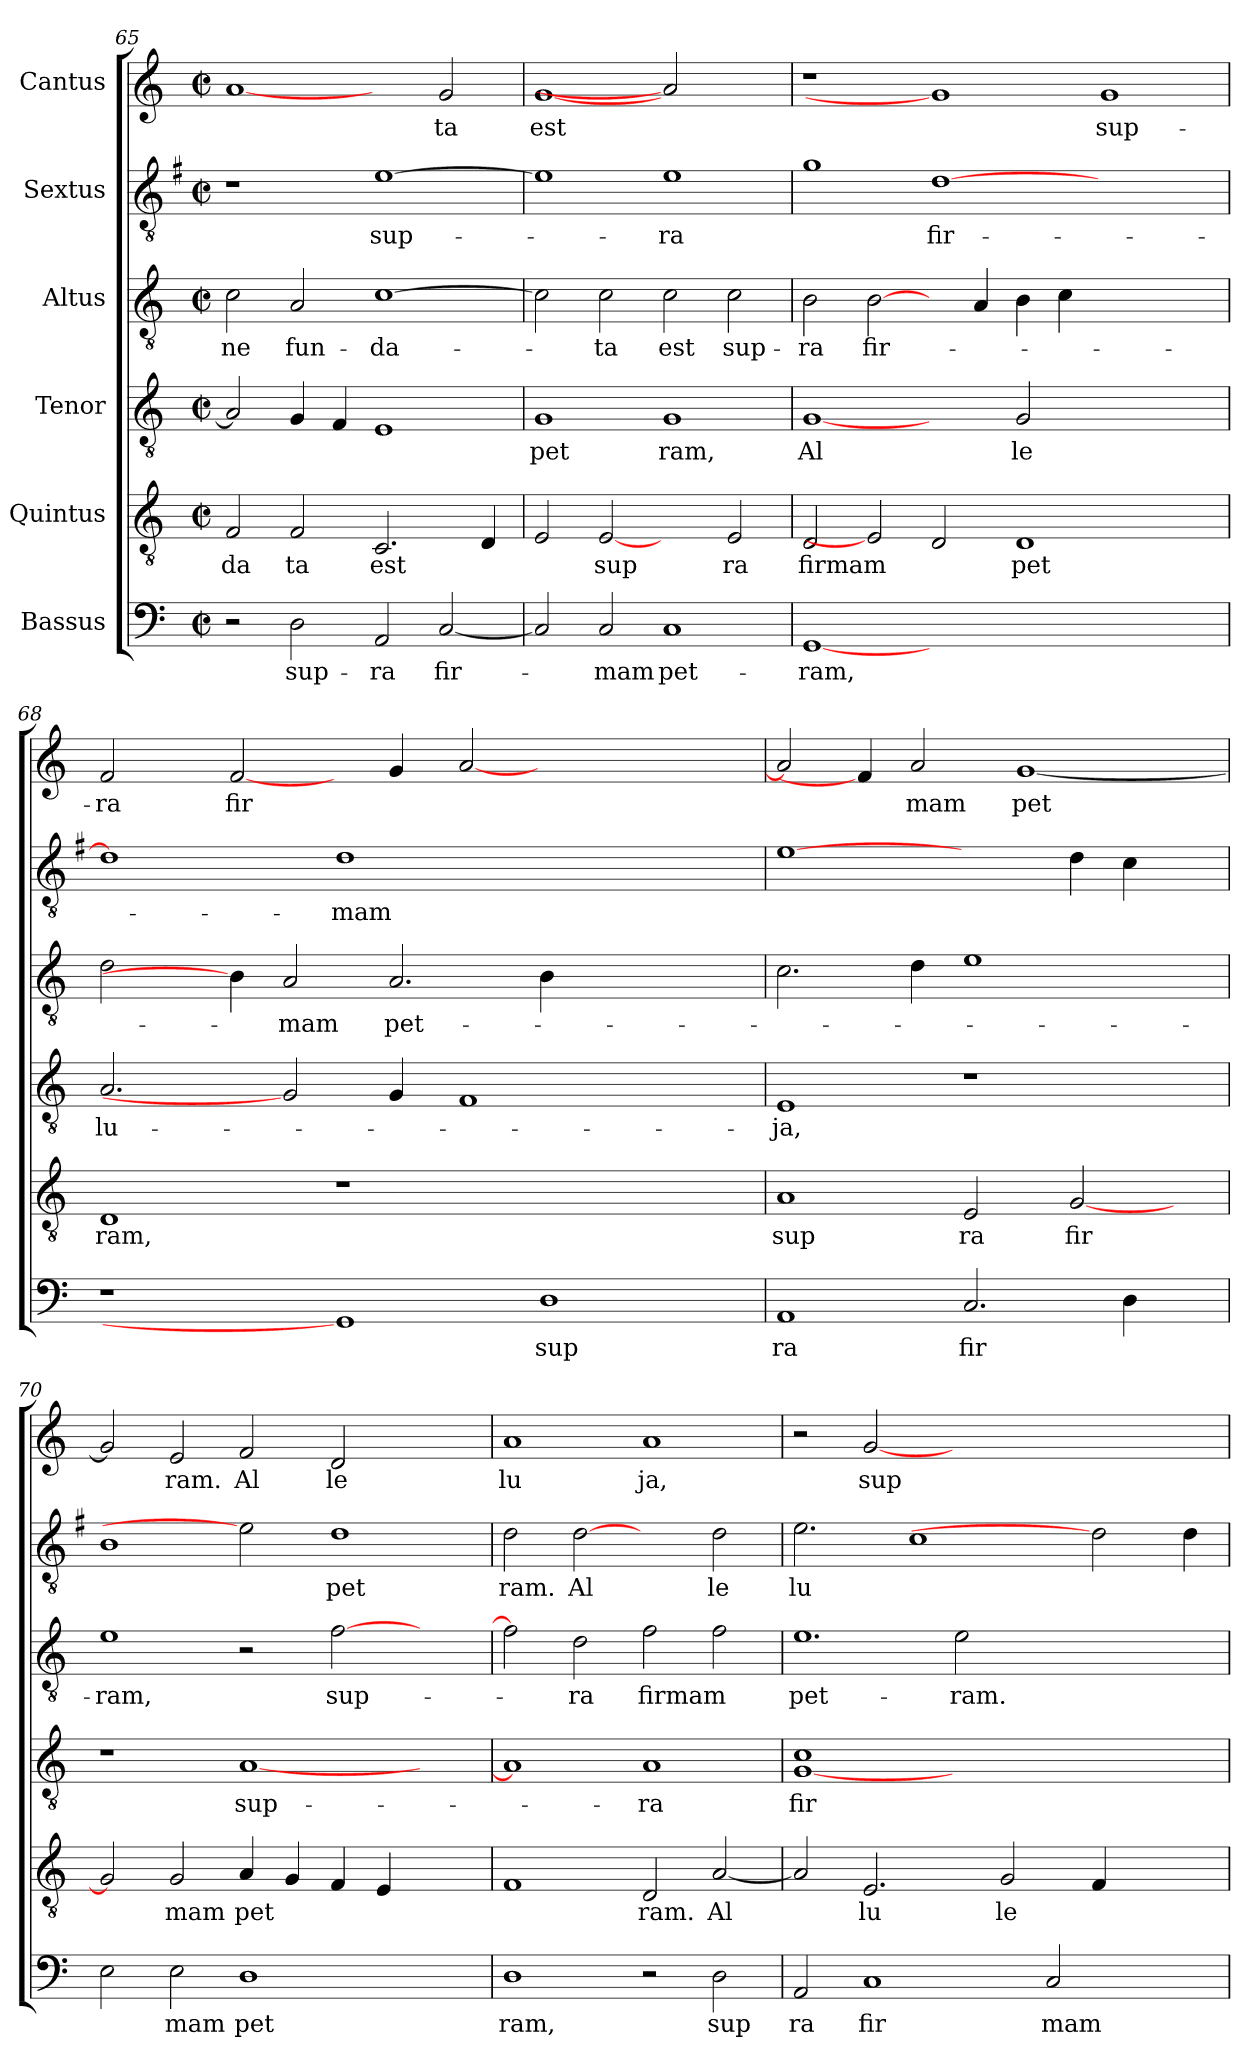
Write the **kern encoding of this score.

**kern	**text	**kern	**text	**kern	**text	**kern	**text	**kern	**text	**kern	**text
*part6	*part6	*part5	*part5	*part4	*part4	*part3	*part3	*part2	*part2	*part1	*part1
*staff6	*staff6	*staff5	*staff5	*staff4	*staff4	*staff3	*staff3	*staff2	*staff2	*staff1	*staff1
*I"Bassus	*	*I"Quintus	*	*I"Tenor	*	*I"Altus	*	*I"Sextus	*	*I"Cantus	*
*clefF4	*	*clefGv2	*	*clefGv2	*	*clefGv2	*	*clefGv2	*	*clefG2	*
*	*	*	*	*	*	*	*	*ITrd-3c-5	*	*	*
*	*	*	*	*	*	*	*	*k[]	*	*	*
*	*	*	*	*	*	*	*	*C:	*	*	*
*M2/2	*	*M2/2	*	*M2/2	*	*M2/2	*	*M2/2	*	*M2/2	*
*met(c|)	*	*met(c|)	*	*met(c|)	*	*met(c|)	*	*met(c|)	*	*met(c|)	*
=65	=65	=65	=65	=65	=65	=65	=65	=65	=65	=65	=65
!	!	!	!LO:LY:b:cj	!	!	!	!LO:LY:b:cj	!	!	!	!
2r	.	2F/	da	2A/]	.	2c\	-ne	1r	.	[1a	.
!	!LO:LY:b:cj	!	!LO:LY:b:cj	!	!	!	!LO:LY:b:cj	!	!	!	!
2D\	sup-	2F/	ta	4G/	.	2A/	fun-	.	.	.	.
.	.	.	.	4F/	.	.	.	.	.	.	.
!	!LO:LY:b:cj	!	!LO:LY:b	!	!	!	!LO:LY:b:cj	!	!LO:LY:b:cj	!	!
2AA/	-ra	2.C/	est	1E	.	[>1c	-da-	[>1a	sup-	2ryy	.
!	!LO:LY:b:cj	!	!	!	!	!	!	!	!	!	!LO:LY:b:cj
[<2C/	fir-	.	.	.	.	.	.	.	.	2g/	-ta
.	.	4D/	.	.	.	.	.	.	.	.	.
=66	=66	=66	=66	=66	=66	=66	=66	=66	=66	=66	=66
!	!	!	!	!	!LO:LY:b:cj	!	!	!	!	!	!LO:LY:b:cj
2C/]	.	2E/	.	1G	pet	2c\]	.	1a]	.	[1g	est
!	!LO:LY:b:cj	!	!LO:LY:b:cj	!	!	!	!LO:LY:b:cj	!	!	!	!
2C/	-mam	[2E	sup	.	.	2c\	-ta	.	.	.	.
!	!LO:LY:b:cj	!	!	!	!LO:LY:b:cj	!	!LO:LY:b:cj	!	!LO:LY:b:cj	!	!
1C	pet-	2ryy	.	1G	ram,	2c\	est	1a	-ra	2a]	.
!	!	!	!LO:LY:b:cj	!	!	!	!LO:LY:b:cj	!	!	!	!
.	.	2E/	ra	.	.	2c\	sup-	.	.	2ryy	.
=67	=67	=67	=67	=67	=67	=67	=67	=67	=67	=67	=67
!	!LO:LY:b:cj	!	!LO:LY:b	!	!LO:LY:b:cj	!	!LO:LY:b:cj	!	!	!	!
[1GG	-ram,	2D/	firmam	[1G	Al	2B\	-ra	1cc	.	1r	.
!	!	!	!	!	!	!	!LO:LY:b:cj	!	!	!	!
.	.	2E]	.	.	.	[2B\	fir-	.	.	.	.
!	!	!	!	!	!	!	!	!	!LO:LY:b:cj	!	!
0ryy	.	2D/	.	2ryy	.	4ryy	.	[<1g	fir-	1g]	.
.	.	.	.	.	.	4A/	.	.	.	.	.
!	!	!	!LO:LY:b:cj	!	!LO:LY:b:cj	!	!	!	!	!	!
.	.	1D	pet	2G/	le	4B\	.	.	.	.	.
.	.	.	.	.	.	4c\	.	.	.	.	.
!	!	!	!	!	!	!	!	!	!	!	!LO:LY:b:cj
.	.	.	.	1ryy	.	1ryy	.	1ryy	.	1g	sup-
.	.	2ryy	.	.	.	.	.	.	.	.	.
!!LO:LB:g=z
=68	=68	=68	=68	=68	=68	=68	=68	=68	=68	=68	=68
!	!	!	!LO:LY:b:cj	!	!LO:LY:b:cj	!	!	!	!	!	!LO:LY:b:cj
*	*	*	*	*	*	*	*	*^	*	*	*
1r	.	1D	ram,	2.A/	lu-	2d\	.	1g]	4ryy	.	2f/	-ra
.	.	.	.	.	.	.	.	.	8ryy	.	.	.
.	.	.	.	.	.	.	.	.	64ryy	.	.	.
.	.	.	.	.	.	.	.	.	1ryy	.	.	.
!	!	!	!	!	!	!	!	!	!	!	!	!LO:LY:b:cj
.	.	.	.	.	.	4B\]	.	.	.	.	[2f/	fir
!	!	!	!	!	!	!	!LO:LY:b:cj	!	!	!	!	!
.	.	.	.	2G]	.	2A/	-mam	.	.	.	.	.
!	!	!	!	!	!	!	!	!	!	!LO:LY:b	!	!
1GG]	.	1r	.	.	.	.	.	1g	.	-mam	4ryy	.
!	!	!	!	!	!	!	!LO:LY:b	!	!	!	!	!
.	.	.	.	4G/	.	2.A/	pet-	.	.	.	4g/	.
.	.	.	.	.	.	.	.	.	1ryy	.	.	.
.	.	.	.	1F	.	.	.	.	.	.	[<2a/	.
!	!LO:LY:b:cj	!	!	!	!	!	!	!	!	!	!	!
1D	sup	1ryy	.	.	.	4B\	.	1ryy	.	.	1ryy	.
.	.	.	.	.	.	2.ryy	.	.	.	.	.	.
.	.	.	.	.	.	.	.	.	2ryy	.	.	.
.	.	.	.	2ryy	.	.	.	.	.	.	.	.
.	.	.	.	.	.	.	.	.	16..ryy	.	.	.
=69	=69	=69	=69	=69	=69	=69	=69	=69	=69	=69	=69	=69
!	!LO:LY:b:cj	!	!LO:LY:b:cj	!	!LO:LY:b:cj	!	!	!	!	!	!	!
*	*	*	*	*	*	*	*	*v	*v	*	*	*
1AA	ra	1A	sup	1E	-ja,	2.c\	.	[1a	.	2a/]	.
.	.	.	.	.	.	.	.	.	.	4f/]	.
!	!	!	!	!	!	!	!	!	!	!	!LO:LY:b:cj
.	.	.	.	.	.	4d\	.	.	.	2a/	mam
!	!LO:LY:b:cj	!	!LO:LY:b:cj	!	!	!	!	!	!	!	!
2.C/	fir	2E/	ra	1r	.	1e	.	2ryy	.	.	.
!	!	!	!	!	!	!	!	!	!	!	!LO:LY:b:cj
.	.	.	.	.	.	.	.	.	.	[<1g	pet
!	!	!	!LO:LY:b:cj	!	!	!	!	!	!	!	!
.	.	[<2G/	fir	.	.	.	.	4g\	.	.	.
4D\	.	.	.	.	.	.	.	4f\	.	.	.
4ryy	.	4ryy	.	4ryy	.	4ryy	.	4ryy	.	.	.
=70	=70	=70	=70	=70	=70	=70	=70	=70	=70	=70	=70
!	!	!	!	!	!	!	!LO:LY:b:cj	!	!	!	!
2E\	.	2G/]	.	1r	.	1e	-ram,	1e	.	2g/]	.
!	!LO:LY:b:cj	!	!LO:LY:b:cj	!	!	!	!	!	!	!	!LO:LY:b:cj
2E\	mam	2G/	mam	.	.	.	.	.	.	2e/	ram.
!	!LO:LY:b:cj	!	!LO:LY:b	!	!LO:LY:b:cj	!	!	!	!	!	!LO:LY:b:cj
1D	pet	4A/	pet	[<1A	sup-	2r	.	2a]	.	2f/	Al
.	.	4G/	.	.	.	.	.	.	.	.	.
!	!	!	!	!	!	!	!LO:LY:b	!	!LO:LY:b:cj	!	!LO:LY:b:cj
.	.	4F/	.	.	.	[>2f\	sup-	1g	pet	2d/	le
.	.	4E/	.	.	.	.	.	.	.	.	.
2ryy	.	2ryy	.	2ryy	.	2ryy	.	.	.	2ryy	.
=71	=71	=71	=71	=71	=71	=71	=71	=71	=71	=71	=71
!	!LO:LY:b:cj	!	!	!	!	!	!	!	!LO:LY:b:cj	!	!LO:LY:b:cj
1D	ram,	1F	.	1A]	.	2f\]	.	2g\	ram.	1a	lu
!	!	!	!	!	!	!	!LO:LY:b:cj	!	!LO:LY:b:cj	!	!
.	.	.	.	.	.	2d\	-ra	[2g	Al	.	.
!	!	!	!LO:LY:b:cj	!	!LO:LY:b:cj	!	!LO:LY:b	!	!	!	!LO:LY:b:cj
2r	.	2D/	ram.	1A	-ra	2f\	firmam	2ryy	.	1a	ja,
!	!LO:LY:b:cj	!	!LO:LY:b:cj	!	!	!	!	!	!LO:LY:b:cj	!	!
2D\	sup	[<2A/	Al	.	.	2f\	.	2g\	le	.	.
=72	=72	=72	=72	=72	=72	=72	=72	=72	=72	=72	=72
!	!LO:LY:b:cj	!	!	!	!LO:LY:b:cj	!LO:N:vis=1.	!LO:LY:b:cj	!	!LO:LY:b:cj	!	!
2AA/	ra	2A/]	.	1c [<1G	fir-	1e	pet-	2.a\	lu	2r	.
!	!LO:LY:b:cj	!	!LO:LY:b:cj	!	!	!	!	!	!	!	!LO:LY:b
1C	fir	2.E/	lu	.	.	.	.	.	.	[<2g/	sup
.	.	.	.	.	.	.	.	1f	.	.	.
!	!	!	!	!	!	!	!LO:LY:b:cj	!	!	!	!
.	.	.	.	1.ryy	.	2e\	-ram.	.	.	1.ryy	.
!	!	!	!LO:LY:b:cj	!	!	!	!	!	!	!	!
.	.	2G/	le	.	.	.	.	.	.	.	.
!	!LO:LY:b:cj	!	!	!	!	!	!	!	!	!	!
2C/	mam	.	.	.	.	1ryy	.	.	.	.	.
.	.	4F/	.	.	.	.	.	2g]	.	.	.
2ryy	.	2ryy	.	.	.	.	.	.	.	.	.
.	.	.	.	.	.	.	.	4g\	.	.	.
=	=	=	=	=	=	=	=	=	=	=	=
*-	*-	*-	*-	*-	*-	*-	*-	*-	*-	*-	*-
